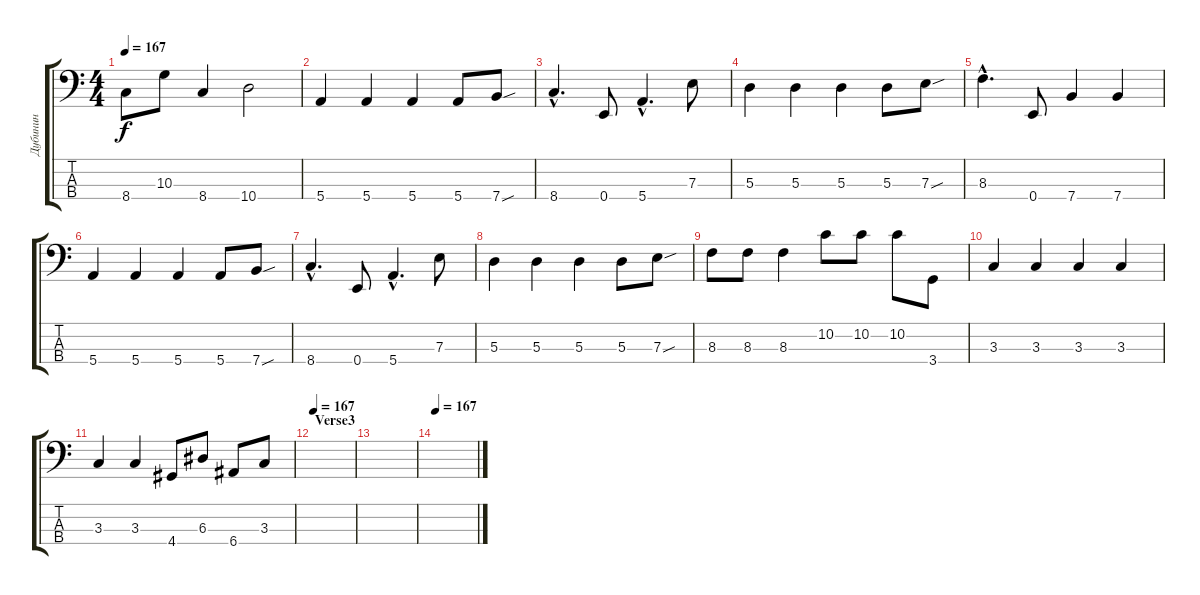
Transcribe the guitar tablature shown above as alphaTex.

\track ("Дубинин" "Дубинин") {instrument electricbasspick}
\staff {score tabs}
\tuning (G2 D2 A1 E1) {hide}
\ts (4 4)
\tempo 167
\clef f4
\ks c
8.4{t}.8{dy f} 10.3.8 8.4.4 10.4.2 |
5.4.4 5.4.4 5.4.4 5.4.8 7.4{sou}.8 |
8.4{hac}.4{d} 0.4.8 5.4{hac}.4{d} 7.3.8 |
5.3.4 5.3.4 5.3.4 5.3.8 7.3{sou}.8 |
8.3{hac}.4{d} 0.4.8 7.4.4 7.4.4 |
5.4.4 5.4.4 5.4.4 5.4.8 7.4{sou}.8 |
8.4{hac}.4{d} 0.4.8 5.4{hac}.4{d} 7.3.8 |
5.3.4 5.3.4 5.3.4 5.3.8 7.3{sou}.8 |
8.3.8 8.3.8 8.3.4 10.2.8 10.2.8 10.2.8 3.4.8 |
3.3.4 3.3.4 3.3.4 3.3.4 |
3.3.4 3.3.4 4.4.8 6.3.8 6.4.8 3.3.8 |
\section ("" "Verse3")
\tempo 167
|
|
\tempo 167
